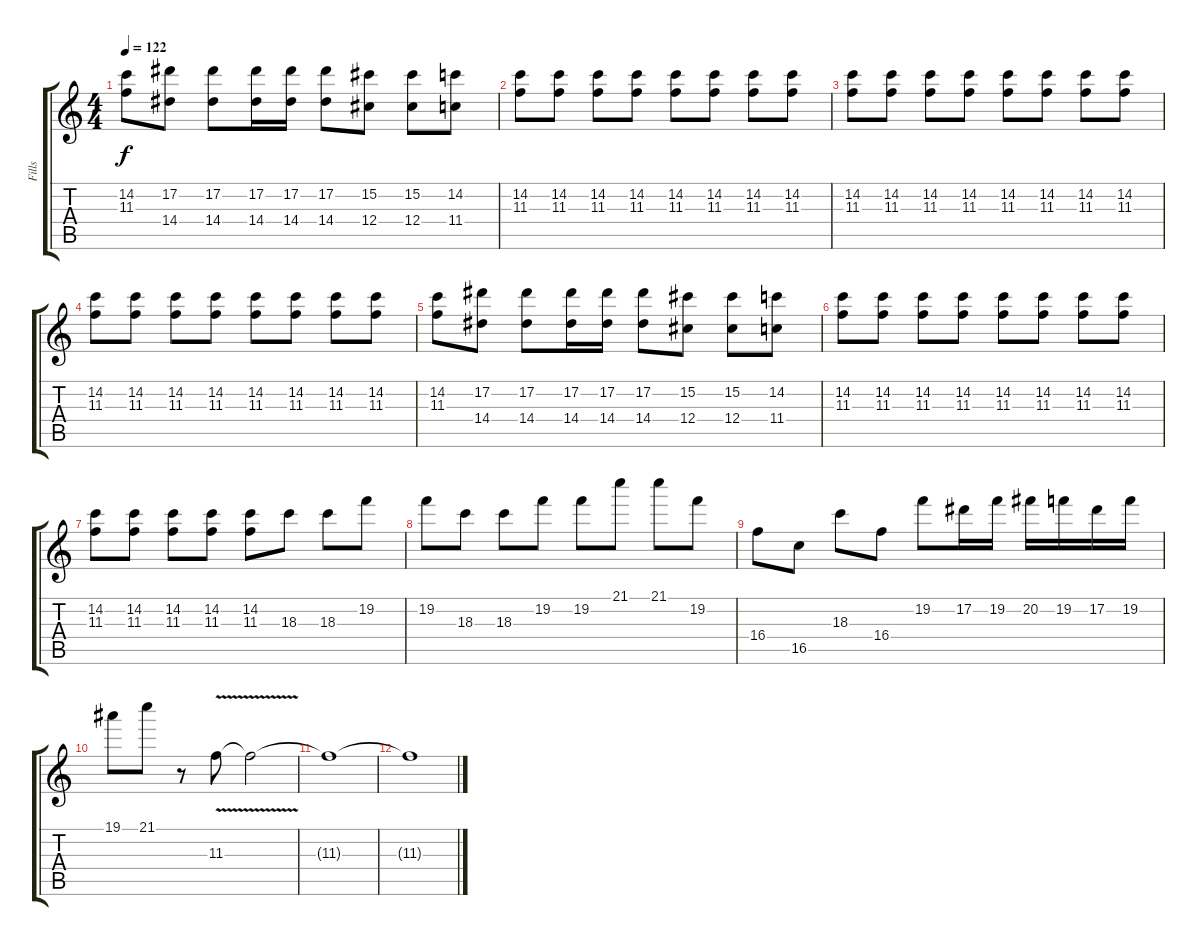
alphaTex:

\track ("Fills" "Fills") {instrument distortionguitar}
\staff {score tabs}
\tuning (Eb4 Bb3 Gb3 Db3 Ab2 Eb2) {hide}
\ts (4 4)
\tempo 122
\clef g2
\ks c
(14.2 11.3).8{dy f} (17.2 14.4).8 (17.2 14.4).8 (17.2 14.4).16 (17.2 14.4).16 (17.2 14.4).8 (15.2 12.4).8 (15.2 12.4).8 (14.2 11.4).8 |
(14.2 11.3).8 (14.2 11.3).8 (14.2 11.3).8 (14.2 11.3).8 (14.2 11.3).8 (14.2 11.3).8 (14.2 11.3).8 (14.2 11.3).8 |
(14.2 11.3).8 (14.2 11.3).8 (14.2 11.3).8 (14.2 11.3).8 (14.2 11.3).8 (14.2 11.3).8 (14.2 11.3).8 (14.2 11.3).8 |
(14.2 11.3).8 (14.2 11.3).8 (14.2 11.3).8 (14.2 11.3).8 (14.2 11.3).8 (14.2 11.3).8 (14.2 11.3).8 (14.2 11.3).8 |
(14.2 11.3).8 (17.2 14.4).8 (17.2 14.4).8 (17.2 14.4).16 (17.2 14.4).16 (17.2 14.4).8 (15.2 12.4).8 (15.2 12.4).8 (14.2 11.4).8 |
(14.2 11.3).8 (14.2 11.3).8 (14.2 11.3).8 (14.2 11.3).8 (14.2 11.3).8 (14.2 11.3).8 (14.2 11.3).8 (14.2 11.3).8 |
(14.2 11.3).8 (14.2 11.3).8 (14.2 11.3).8 (14.2 11.3).8 (14.2 11.3).8 18.3.8 18.3.8 19.2.8 |
19.2.8 18.3.8 18.3.8 19.2.8 19.2.8 21.1.8 21.1.8 19.2.8 |
16.4.8 16.5.8 18.3.8 16.4.8 19.2.8 17.2.16 19.2.16 20.2.16 19.2.16 17.2.16 19.2.16 |
19.1.8 21.1.8 r.8 11.3{v}.8 11.3{t}.2 |
11.3{t}.1 |
11.3{t}.1
